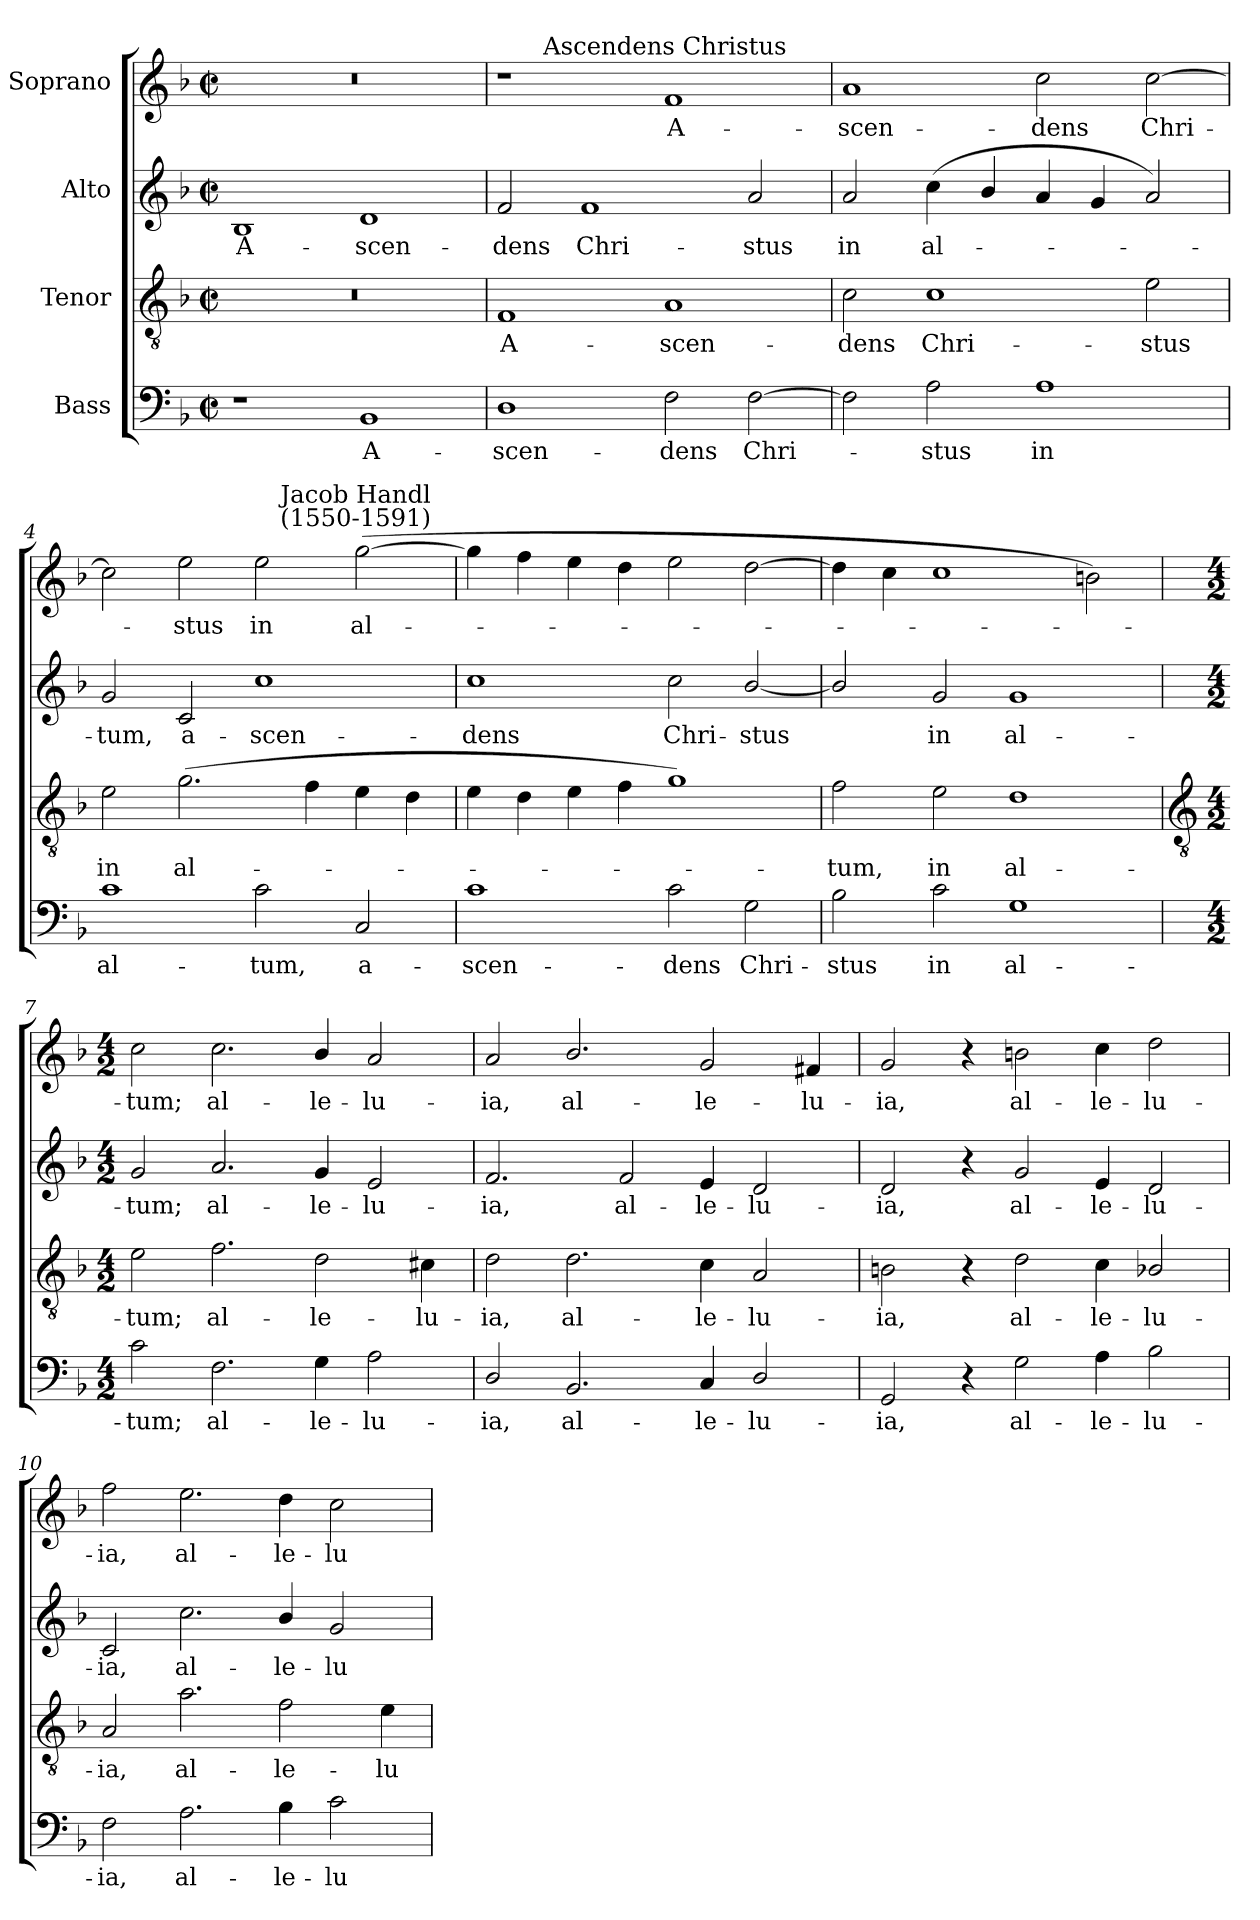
**kern	**text	**kern	**text	**kern	**text	**kern	**text
*part4	*part4	*part3	*part3	*part2	*part2	*part1	*part1
*staff4	*staff4	*staff3	*staff3	*staff2	*staff2	*staff1	*staff1
*I"Bass	*	*I"Tenor	*	*I"Alto	*	*I"Soprano	*
*clefF4	*	*clefGv2	*	*clefG2	*	*clefG2	*
*k[b-]	*	*k[b-]	*	*k[b-]	*	*k[b-]	*
*F:	*	*F:	*	*F:	*	*F:	*
*M4/2	*	*M4/2	*	*M4/2	*	*M4/2	*
*met(c|)	*	*met(c|)	*	*met(c|)	*	*met(c|)	*
=1	=1	=1	=1	=1	=1	=1	=1
!	!	!	!	!	!LO:LY:b	!	!
1r	.	0r	.	1B-	A-	0r	.
!	!LO:LY:b	!	!	!	!LO:LY:b	!	!
1BB-	A-	.	.	1d	-scen-	.	.
=2	=2	=2	=2	=2	=2	=2	=2
!	!LO:LY:b	!	!LO:LY:b	!	!LO:LY:b	!	!
1D	-scen-	1F	A-	2f	-dens	1r	.
!	!	!	!	!	!LO:LY:b	!	!
.	.	.	.	1f	Chri-	.	.
!	!	!	!	!	!	!LO:TX:a:cj:t=Ascendens Christus	!
!	!LO:LY:b	!	!LO:LY:b	!	!	!	!LO:LY:b
2F	-dens	1A	-scen-	.	.	1f	A-
!	!LO:LY:b	!	!	!	!LO:LY:b	!	!
[2F	Chri-	.	.	2a	-stus	.	.
=3	=3	=3	=3	=3	=3	=3	=3
!	!	!	!LO:LY:b	!	!LO:LY:b	!	!LO:LY:b
2F]	.	2c	-dens	2a	in	1a	-scen-
!	!LO:LY:b	!	!LO:LY:b	!	!LO:LY:b	!	!
2A	stus	1c	Chri-	(<4cc	al-	.	.
.	.	.	.	4b-/	.	.	.
!	!LO:LY:b	!	!	!	!	!	!LO:LY:b
1A	in	.	.	4a	.	2cc	-dens
.	.	.	.	4g	.	.	.
!	!	!	!LO:LY:b	!	!	!	!LO:LY:b
.	.	2e	-stus	2a)	.	[2cc	Chri-
=4	=4	=4	=4	=4	=4	=4	=4
!	!LO:LY:b	!	!LO:LY:b	!	!LO:LY:b	!	!
1c	al-	2e	in	2g	tum,	2cc]	.
!	!	!	!LO:LY:b	!	!LO:LY:b	!	!LO:LY:b
.	.	(>2.g	al-	2c	a-	2ee	stus
!	!LO:LY:b	!	!	!	!LO:LY:b	!	!LO:LY:b
2c	-tum,	.	.	1cc	-scen-	2ee	in
.	.	4f	.	.	.	.	.
!	!	!	!	!	!	!LO:TX:a:cj:t=Jacob Handl\n(1550-1591)	!
!	!LO:LY:b	!	!	!	!	!	!LO:LY:b
2C	a-	4e	.	.	.	(>[2gg	al-
.	.	4d	.	.	.	.	.
=5	=5	=5	=5	=5	=5	=5	=5
!	!LO:LY:b	!	!	!	!LO:LY:b	!	!
1c	-scen-	4e	.	1cc	-dens	4gg]	.
.	.	4d	.	.	.	4ff	.
.	.	4e	.	.	.	4ee	.
.	.	4f	.	.	.	4dd	.
!	!LO:LY:b	!	!	!	!LO:LY:b	!	!
2c	-dens	1g)	.	2cc	Chri-	2ee	.
!	!LO:LY:b	!	!	!	!LO:LY:b	!	!
2G	Chri-	.	.	[2b-/	-stus	[2dd	.
=6	=6	=6	=6	=6	=6	=6	=6
!	!LO:LY:b	!	!LO:LY:b	!	!	!	!
2B-	-stus	2f	tum,	2b-/]	.	4dd]	.
.	.	.	.	.	.	4cc	.
!	!LO:LY:b	!	!LO:LY:b	!	!LO:LY:b	!	!
2c	in	2e	in	2g	in	1cc	.
!	!LO:LY:b	!	!LO:LY:b	!	!LO:LY:b	!	!
1G	al-	1d	al-	1g	al-	.	.
.	.	.	.	.	.	2bn)	.
!!LO:LB:g=z
=7	=7	=7	=7	=7	=7	=7	=7
*	*	*clefGv2	*	*	*	*	*
*M4/2	*	*M4/2	*	*M4/2	*	*M4/2	*
!	!LO:LY:b	!	!LO:LY:b	!	!LO:LY:b	!	!LO:LY:b
2c	-tum;	2e	-tum;	2g	-tum;	2cc	tum;
!	!LO:LY:b	!	!LO:LY:b	!	!LO:LY:b	!	!LO:LY:b
2.F	al-	2.f	al-	2.a	al-	2.cc	al-
!	!LO:LY:b	!	!LO:LY:b	!	!LO:LY:b	!	!LO:LY:b
4G	-le-	2d	-le-	4g	-le-	4b-/	-le-
!	!LO:LY:b	!	!	!	!LO:LY:b	!	!LO:LY:b
2A	-lu-	.	.	2e	-lu-	2a	-lu-
!	!	!	!LO:LY:b	!	!	!	!
.	.	4c#X	-lu-	.	.	.	.
=8	=8	=8	=8	=8	=8	=8	=8
!	!LO:LY:b	!	!LO:LY:b	!	!LO:LY:b	!	!LO:LY:b
2D/	-ia,	2d	-ia,	2.f	-ia,	2a	-ia,
!	!LO:LY:b	!	!LO:LY:b	!	!	!	!LO:LY:b
2.BB-	al-	2.d	al-	.	.	2.b-/	al-
!	!	!	!	!	!LO:LY:b	!	!
.	.	.	.	2f	al-	.	.
!	!LO:LY:b	!	!LO:LY:b	!	!LO:LY:b	!	!LO:LY:b
4C	-le-	4c	-le-	4e	-le-	2g	-le-
!	!LO:LY:b	!	!LO:LY:b	!	!LO:LY:b	!	!
2D/	-lu-	2A	-lu-	2d	-lu-	.	.
!	!	!	!	!	!	!	!LO:LY:b
.	.	.	.	.	.	4f#X	-lu-
=9	=9	=9	=9	=9	=9	=9	=9
!	!LO:LY:b	!	!LO:LY:b	!	!LO:LY:b	!	!LO:LY:b
2GG	-ia,	2Bn	-ia,	2d	-ia,	2g	-ia,
4r	.	4r	.	4r	.	4r	.
!	!LO:LY:b	!	!LO:LY:b	!	!LO:LY:b	!	!LO:LY:b
2G	al-	2d	al-	2g	al-	2bn	al-
!	!LO:LY:b	!	!LO:LY:b	!	!LO:LY:b	!	!LO:LY:b
4A	-le-	4c	-le-	4e	-le-	4cc	-le-
!	!LO:LY:b	!	!LO:LY:b	!	!LO:LY:b	!	!LO:LY:b
2B-	-lu-	2B-X/	-lu-	2d	-lu-	2dd	-lu-
=10	=10	=10	=10	=10	=10	=10	=10
!	!LO:LY:b	!	!LO:LY:b	!	!LO:LY:b	!	!LO:LY:b
2F	-ia,	2A	-ia,	2c	-ia,	2ff	-ia,
!	!LO:LY:b	!	!LO:LY:b	!	!LO:LY:b	!	!LO:LY:b
2.A	al-	2.a	al-	2.cc	al-	2.ee	al-
!	!LO:LY:b	!	!LO:LY:b	!	!LO:LY:b	!	!LO:LY:b
4B-	-le-	2f	-le-	4b-/	-le-	4dd	-le-
!	!LO:LY:b	!	!	!	!LO:LY:b	!	!LO:LY:b
2c	-lu-	.	.	2g	-lu-	2cc	-lu-
!	!	!	!LO:LY:b	!	!	!	!
.	.	4e	-lu-	.	.	.	.
=	=	=	=	=	=	=	=
*-	*-	*-	*-	*-	*-	*-	*-
